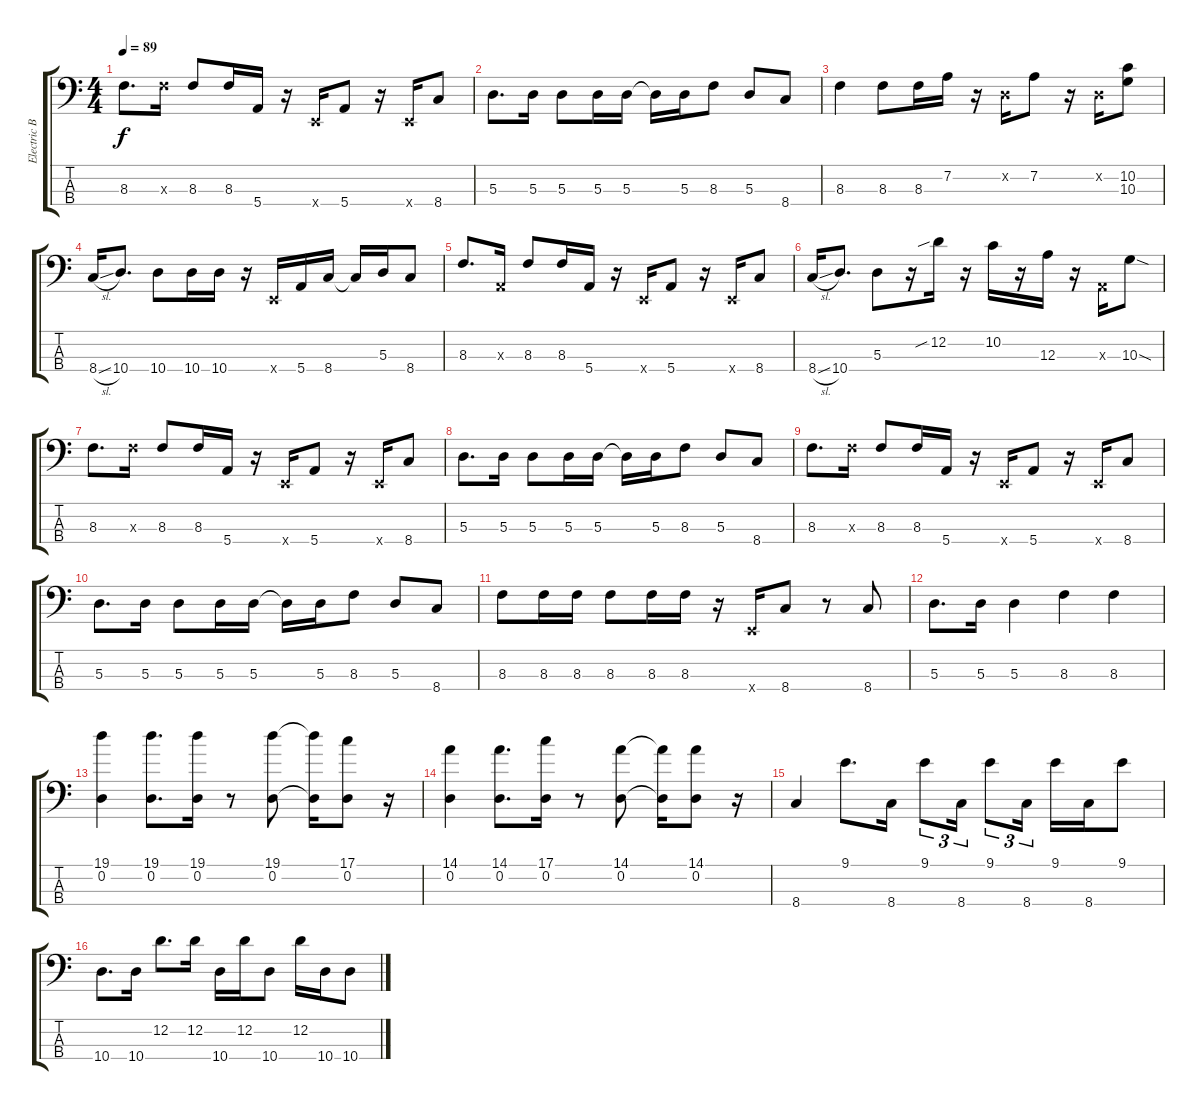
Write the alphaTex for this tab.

\track ("Electric Bass" "Electric B") {instrument electricbassfinger}
\staff {score tabs}
\tuning (G2 D2 A1 E1) {hide}
\ts (4 4)
\tempo 89
\clef f4
\ks c
8.3.8{d dy f} 8.3{x}.16 8.3.8 8.3.16 5.4.16 r.16 0.4{x}.16 5.4.8 r.16 0.4{x}.16 8.4.8 |
5.3.8{d} 5.3.16 5.3.8 5.3.16 5.3.16 5.3{t}.16 5.3.16 8.3.8 5.3.8 8.4.8 |
8.3.4 8.3.8 8.3.16 7.2.16 r.16 0.2{x}.16 7.2.8 r.16 0.2{x}.16 (10.2 10.3).8 |
8.4{sl}.16 10.4.8{d} 10.4.8 10.4.16 10.4.16 r.16 0.4{x}.16 5.4.16 8.4.16 8.4{t}.16 5.3.16 8.4.8 |
8.3.8{d} 0.3{x}.16 8.3.8 8.3.16 5.4.16 r.16 0.4{x}.16 5.4.8 r.16 0.4{x}.16 8.4.8 |
8.4{sl}.16 10.4.8{d} 5.3.8 r.16 12.2{sib}.16 r.16 10.2.16 r.16 12.3.16 r.16 0.3{x}.16 10.3{sod}.8 |
8.3.8{d} 8.3{x}.16 8.3.8 8.3.16 5.4.16 r.16 0.4{x}.16 5.4.8 r.16 0.4{x}.16 8.4.8 |
5.3.8{d} 5.3.16 5.3.8 5.3.16 5.3.16 5.3{t}.16 5.3.16 8.3.8 5.3.8 8.4.8 |
8.3.8{d} 8.3{x}.16 8.3.8 8.3.16 5.4.16 r.16 0.4{x}.16 5.4.8 r.16 0.4{x}.16 8.4.8 |
5.3.8{d} 5.3.16 5.3.8 5.3.16 5.3.16 5.3{t}.16 5.3.16 8.3.8 5.3.8 8.4.8 |
8.3.8 8.3.16 8.3.16 8.3.8 8.3.16 8.3.16 r.16 0.4{x}.16 8.4.8 r.8 8.4.8 |
5.3.8{d} 5.3.16 5.3.4 8.3.4 8.3.4 |
(19.1 0.2).4 (19.1 0.2).8{d} (19.1 0.2).16 r.8 (19.1 0.2).8 (19.1{t} 0.2{t}).16 (17.1 0.2).8 r.16 |
(14.1 0.2).4 (14.1 0.2).8{d} (17.1 0.2).16 r.8 (14.1 0.2).8 (14.1{t} 0.2{t}).16 (14.1 0.2).8 r.16 |
8.4.4 9.1.8{d} 8.4.16 9.1.8{tu (3 2)} 8.4.16{tu (3 2)} 9.1.8{tu (3 2)} 8.4.16{tu (3 2)} 9.1.16 8.4.16 9.1.8 |
10.4.8{d} 10.4.16 12.2.8{d} 12.2.16 10.4.16 12.2.16 10.4.8 12.2.16 10.4.16 10.4.8
